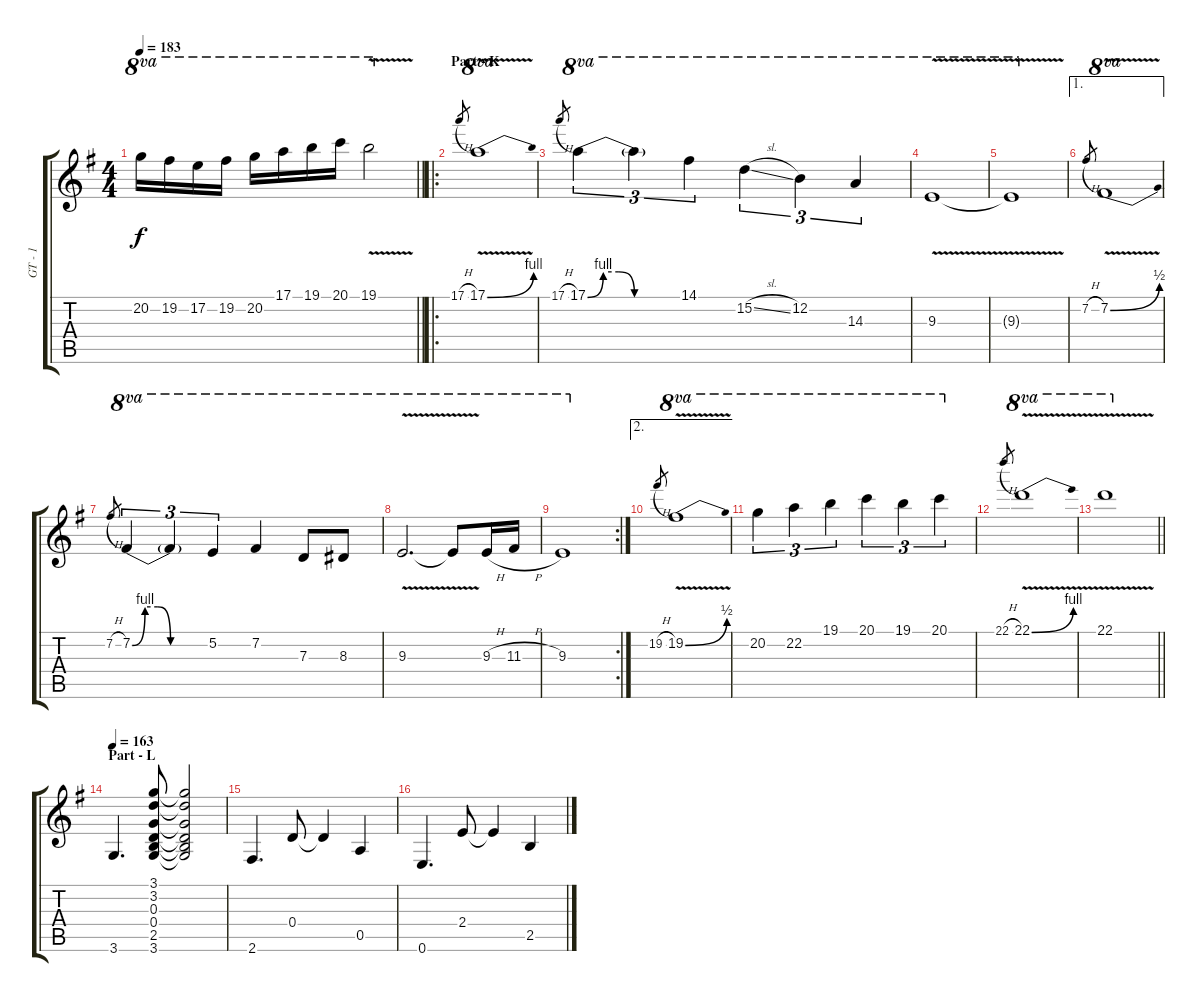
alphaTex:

\track ("GT - 1" "GT - 1") {instrument distortionguitar}
\staff {score tabs}
\tuning (E4 B3 G3 D3 A2 E2) {hide}
\ts (4 4)
\tempo 183
\clef g2
\barLineRight lightlight
\ks g
20.2.16{ot 8va dy f} 19.2.16{ot 8va} 17.2.16{ot 8va} 19.2.16{ot 8va} 20.2.16{ot 8va} 17.1.16{ot 8va} 19.1.16{ot 8va} 20.1.16{ot 8va} 19.1{v}.2{ot 8va} |
\ro
\section ("" "Part - K")
17.1{h}.8{gr} 17.1{be (bend 0 0 60 4) v}.1{ot 8va} |
17.1{h}.8{gr} 17.1{be (custom 0 0 10 4 20 4 30 0 60 0)}.4{tu (3 2) ot 8va} 17.1{t}.4{tu (3 2) ot 8va} 14.1.4{tu (3 2) ot 8va} 15.2{sl}.4{tu (3 2) ot 8va} 12.2.4{tu (3 2) ot 8va} 14.3.4{tu (3 2) ot 8va} |
9.3{v}.1{ot 8va} |
9.3{t}.1{ot 8va} |
\ae 1
7.2{h}.8{gr} 7.2{be (bend 0 0 60 2) v}.1{ot 8va} |
7.2{h}.8{gr} 7.2{be (custom 0 0 10 4 20 4 30 0 60 0)}.4{tu (3 2) ot 8va} 7.2{t}.4{tu (3 2) ot 8va} 5.2.4{tu (3 2) ot 8va} 7.2.4{ot 8va} 7.3.8{ot 8va} 8.3.8{ot 8va} |
9.3{v}.2{d ot 8va} 9.3{t}.8{ot 8va} 9.3{h}.16{ot 8va} 11.3{h}.16{ot 8va} |
\rc 2
9.3.1{ot 8va} |
\ae 2
19.2{h}.8{gr} 19.2{be (bend 0 0 60 2) v}.1{ot 8va} |
20.2.4{tu (3 2) ot 8va} 22.2.4{tu (3 2) ot 8va} 19.1.4{tu (3 2) ot 8va} 20.1.4{tu (3 2) ot 8va} 19.1.4{tu (3 2) ot 8va} 20.1.4{tu (3 2) ot 8va} |
22.1{h}.8{gr} 22.1{be (bend 0 0 60 4) v}.1{ot 8va} |
\barLineRight lightlight
22.1{v}.1{ot 8va} |
\section ("" "Part - L")
\tempo 163
3.6.4{d} (3.1 3.2 0.3 0.4 2.5 3.6).8 (3.1{t} 3.2{t} 0.3{t} 0.4{t} 2.5{t} 3.6{t}).2 |
2.6.4{d} 0.4.8 0.4{t}.4 0.5.4 |
0.6.4{d} 2.4.8 2.4{t}.4 2.5.4
